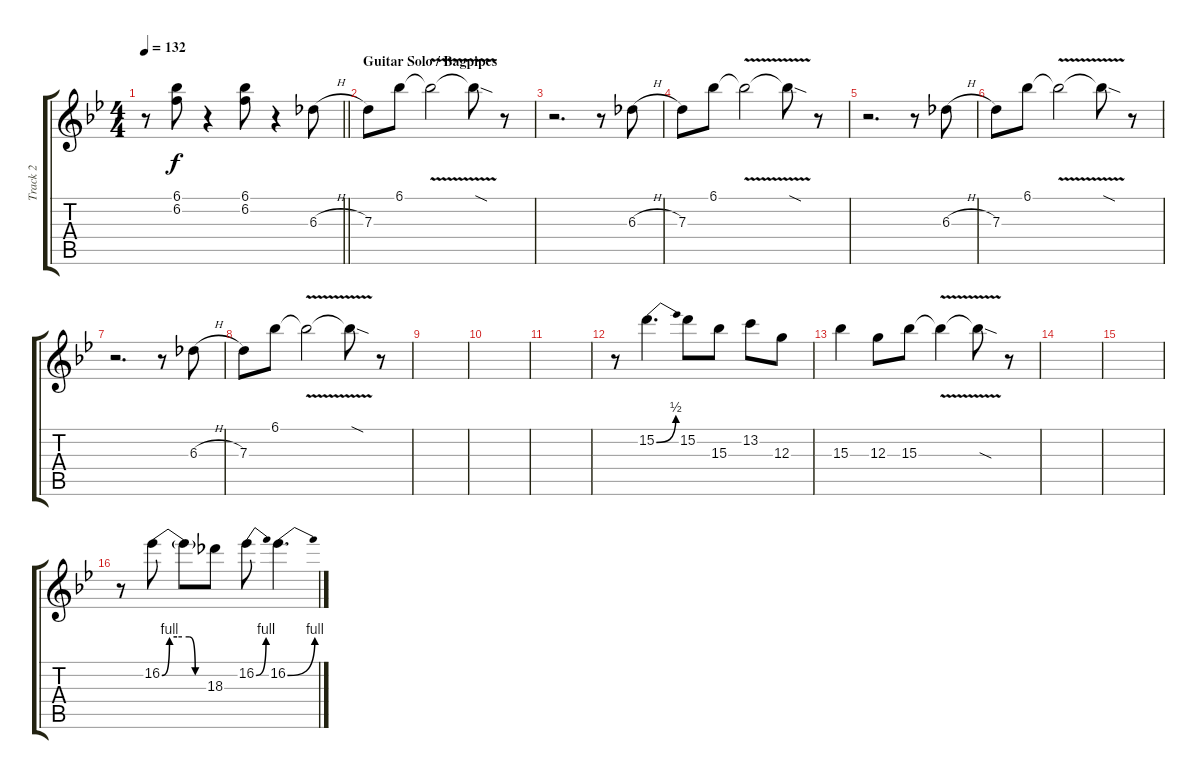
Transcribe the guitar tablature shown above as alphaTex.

\track ("Track 2" "Track 2") {instrument overdrivenguitar}
\staff {score tabs}
\tuning (E4 B3 G3 D3 A2 E2) {hide}
\ts (4 4)
\tempo 132
\clef g2
\barLineRight lightlight
\ks bb
r.8{dy f} (6.1 6.2).8 r.4 (6.1 6.2).8 r.4 6.3{h}.8{volume 16} |
\section ("" "Guitar Solo / Bagpipes")
7.3.8 6.1.8 6.1{v t}.2 6.1{sod t}.8 r.8 |
r.2{d} r.8 6.3{h}.8 |
7.3.8 6.1.8 6.1{v t}.2 6.1{sod t}.8 r.8 |
r.2{d} r.8 6.3{h}.8 |
7.3.8 6.1.8 6.1{v t}.2 6.1{sod t}.8 r.8 |
r.2{d} r.8 6.3{h}.8 |
7.3.8 6.1.8 6.1{v t}.2 6.1{sod t}.8 r.8 |
|
|
|
r.8 15.2{be (bend 0 0 60 2)}.4{d} 15.2.8 15.3.8 13.2.8 12.3.8 |
15.3.4 12.3.8 15.3.8 15.3{v t}.4 15.3{sod t}.8 r.8 |
|
|
r.8 16.2{be (custom 0 0 10 4 20 4 36 4 44 0 60 0)}.8 16.2{t}.8 18.3.8 16.2{be (bend 0 0 60 4)}.8 16.2{be (bend 0 0 60 4)}.4{d}
